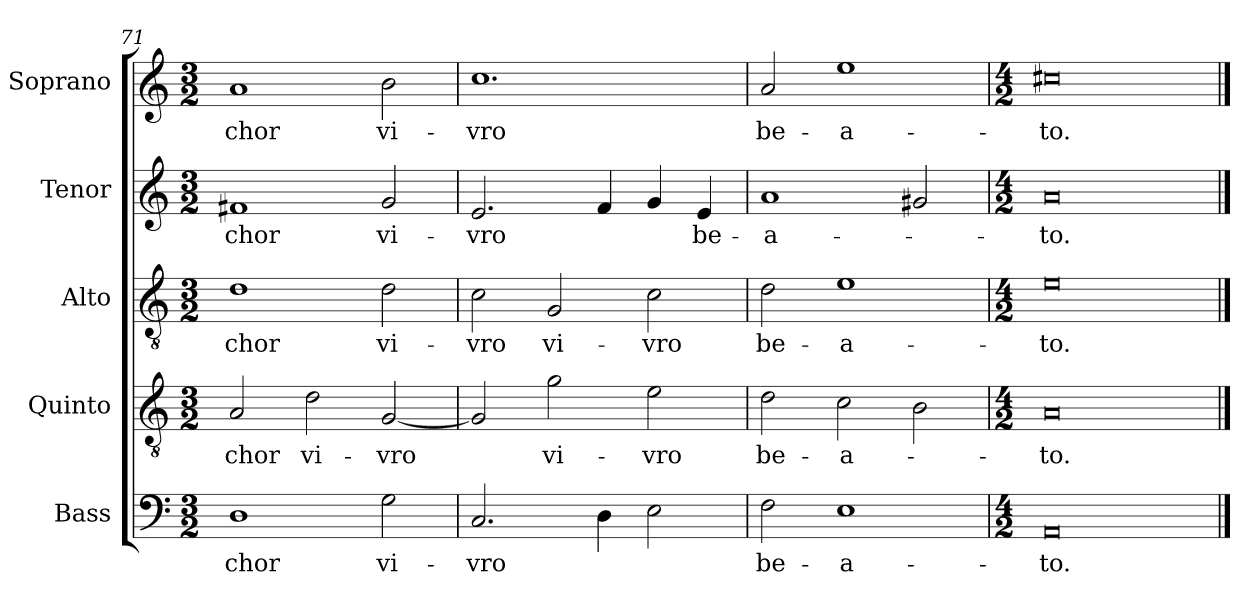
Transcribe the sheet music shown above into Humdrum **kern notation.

**kern	**text	**kern	**text	**kern	**text	**kern	**text	**kern	**text
*part5	*part5	*part4	*part4	*part3	*part3	*part2	*part2	*part1	*part1
*staff5	*staff5	*staff4	*staff4	*staff3	*staff3	*staff2	*staff2	*staff1	*staff1
*I"Bass	*	*I"Quinto	*	*I"Alto	*	*I"Tenor	*	*I"Soprano	*
*I'B	*	*I'Q	*	*I'A	*	*I'T	*	*I'S	*
*clefF4	*	*clefGv2	*	*clefGv2	*	*clefG2	*	*clefG2	*
*k[]	*	*k[]	*	*k[]	*	*k[]	*	*k[]	*
*C:	*	*C:	*	*C:	*	*C:	*	*C:	*
*M3/2	*	*M3/2	*	*M3/2	*	*M3/2	*	*M3/2	*
=71	=71	=71	=71	=71	=71	=71	=71	=71	=71
!	!LO:LY:b	!	!LO:LY:b	!	!LO:LY:b	!	!LO:LY:b	!	!LO:LY:b
1D	-chor	2A/	-chor	1d	-chor	1f#X	-chor	1a	-chor
!	!	!	!LO:LY:b	!	!	!	!	!	!
.	.	2d\	vi-	.	.	.	.	.	.
!	!LO:LY:b	!	!LO:LY:b	!	!LO:LY:b	!	!LO:LY:b	!	!LO:LY:b
2G\	vi-	[2G/	-vro	2d\	vi-	2g/	vi-	2b\	vi-
=72	=72	=72	=72	=72	=72	=72	=72	=72	=72
!	!LO:LY:b	!	!	!	!LO:LY:b	!	!LO:LY:b	!	!LO:LY:b
2.C/	-vro	2G/]	.	2c\	-vro	2.e/	-vro	1.cc	-vro
!	!	!	!LO:LY:b	!	!LO:LY:b	!	!	!	!
.	.	2g\	vi-	2G/	vi-	.	.	.	.
4D\	.	.	.	.	.	4f/	.	.	.
!	!	!	!LO:LY:b	!	!LO:LY:b	!	!	!	!
2E\	.	2e\	-vro	2c\	-vro	4g/	.	.	.
!	!	!	!	!	!	!	!LO:LY:b	!	!
.	.	.	.	.	.	4e/	be-	.	.
=73	=73	=73	=73	=73	=73	=73	=73	=73	=73
!	!LO:LY:b	!	!LO:LY:b	!	!LO:LY:b	!	!LO:LY:b	!	!LO:LY:b
2F\	be-	2d\	be-	2d\	be-	1a	-a-	2a/	be-
!	!LO:LY:b	!	!LO:LY:b	!	!LO:LY:b	!	!	!	!LO:LY:b
1E	-a-	2c\	-a-	1e	-a-	.	.	1ee	-a-
.	.	2B\	.	.	.	2g#X/	.	.	.
=74	=74	=74	=74	=74	=74	=74	=74	=74	=74
*M4/2	*	*M4/2	*	*M4/2	*	*M4/2	*	*M4/2	*
!	!LO:LY:b	!	!LO:LY:b	!	!LO:LY:b	!	!LO:LY:b	!	!LO:LY:b
0AA	-to.	0A	-to.	0e	-to.	0a	-to.	0cc#X	-to.
==	==	==	==	==	==	==	==	==	==
*-	*-	*-	*-	*-	*-	*-	*-	*-	*-
